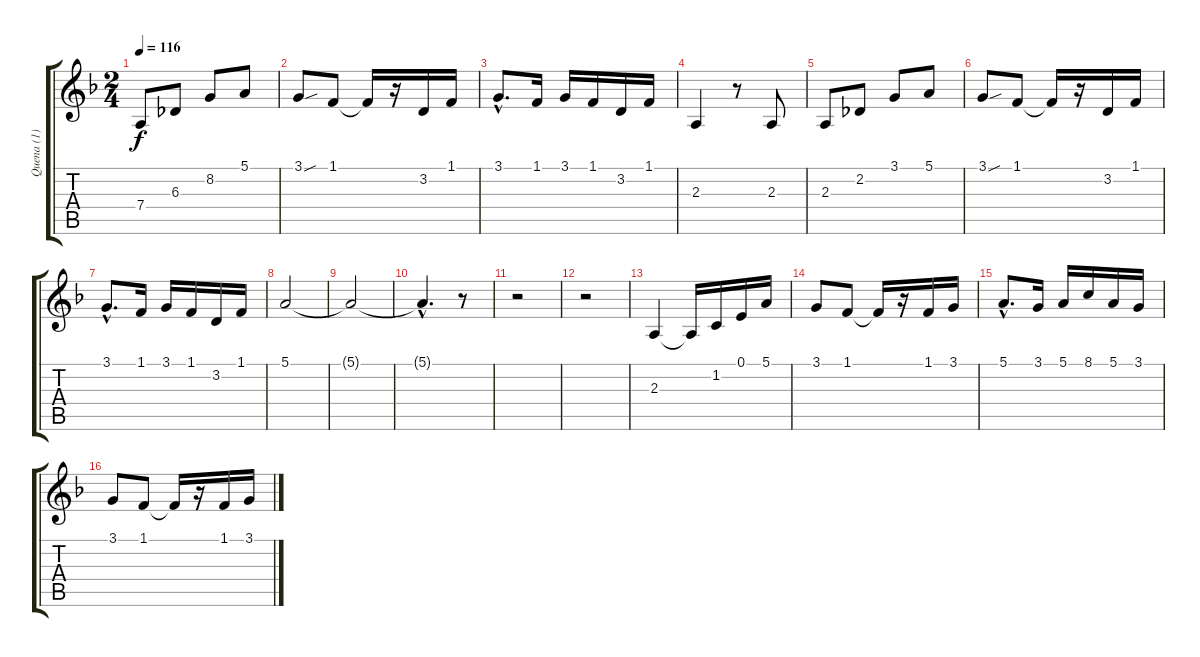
\track ("Quena (1)" "Quena (1)") {instrument flute}
\staff {score tabs}
\tuning (E4 B3 G3 D3 A2 E2) {hide}
\ts (2 4)
\tempo 116
\clef g2
\ks dminor
7.4.8{dy f} 6.3.8 8.2.8 5.1.8 |
3.1{sou}.8 1.1.8 1.1{t}.16 r.16 3.2.16 1.1.16 |
3.1{hac}.8{d} 1.1.16 3.1.16 1.1.16 3.2.16 1.1.16 |
2.3.4 r.8 2.3.8 |
2.3.8 2.2.8 3.1.8 5.1.8 |
3.1{sou}.8 1.1.8 1.1{t}.16 r.16 3.2.16 1.1.16 |
3.1{hac}.8{d} 1.1.16 3.1.16 1.1.16 3.2.16 1.1.16 |
5.1.2 |
5.1{t}.2 |
5.1{hac t}.4{d} r.8 |
r.2 |
r.2 |
2.3.4 2.3{t}.16 1.2.16 0.1.16 5.1.16 |
3.1.8 1.1.8 1.1{t}.16 r.16 1.1.16 3.1.16 |
5.1{hac}.8{d} 3.1.16 5.1.16 8.1.16 5.1.16 3.1.16 |
3.1.8 1.1.8 1.1{t}.16 r.16 1.1.16 3.1.16
